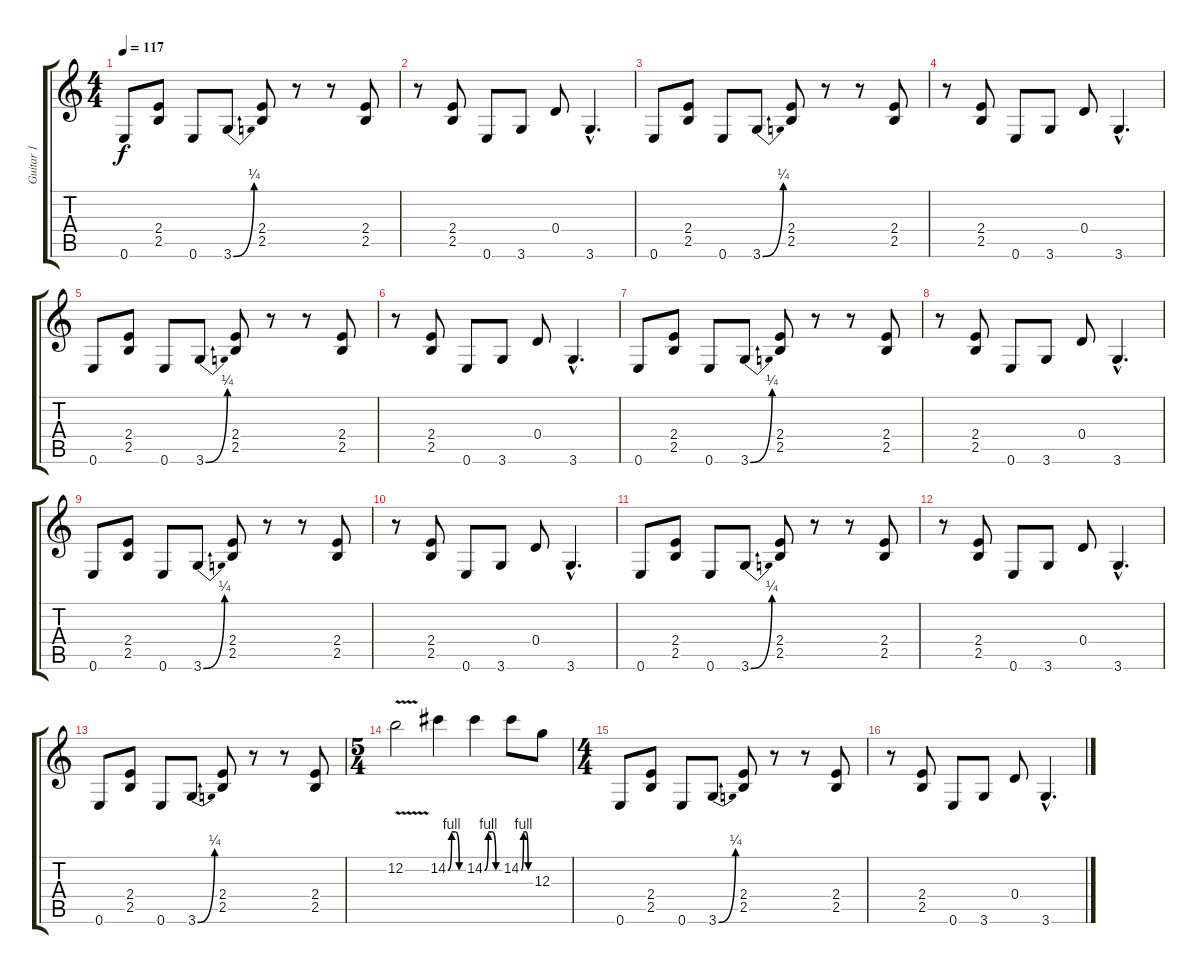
\track ("Guitar 1" "Guitar 1") {instrument electricguitarmuted}
\staff {score tabs}
\tuning (E4 B3 G3 D3 A2 E2) {hide}
\ts (4 4)
\tempo 117
\clef g2
\ks c
0.6.8{dy f} (2.4 2.5).8 0.6.8 3.6{be (bend 0 0 60 1)}.8 (2.4 2.5).8 r.8 r.8 (2.4 2.5).8 |
r.8 (2.4 2.5).8 0.6.8 3.6.8 0.4.8 3.6{hac}.4{d} |
0.6.8 (2.4 2.5).8 0.6.8 3.6{be (bend 0 0 60 1)}.8 (2.4 2.5).8 r.8 r.8 (2.4 2.5).8 |
r.8 (2.4 2.5).8 0.6.8 3.6.8 0.4.8 3.6{hac}.4{d} |
0.6.8 (2.4 2.5).8 0.6.8 3.6{be (bend 0 0 60 1)}.8 (2.4 2.5).8 r.8 r.8 (2.4 2.5).8 |
r.8 (2.4 2.5).8 0.6.8 3.6.8 0.4.8 3.6{hac}.4{d} |
0.6.8 (2.4 2.5).8 0.6.8 3.6{be (bend 0 0 60 1)}.8 (2.4 2.5).8 r.8 r.8 (2.4 2.5).8 |
r.8 (2.4 2.5).8 0.6.8 3.6.8 0.4.8 3.6{hac}.4{d} |
0.6.8 (2.4 2.5).8 0.6.8 3.6{be (bend 0 0 60 1)}.8 (2.4 2.5).8 r.8 r.8 (2.4 2.5).8 |
r.8 (2.4 2.5).8 0.6.8 3.6.8 0.4.8 3.6{hac}.4{d} |
0.6.8 (2.4 2.5).8 0.6.8 3.6{be (bend 0 0 60 1)}.8 (2.4 2.5).8 r.8 r.8 (2.4 2.5).8 |
r.8 (2.4 2.5).8 0.6.8 3.6.8 0.4.8 3.6{hac}.4{d} |
0.6.8 (2.4 2.5).8 0.6.8 3.6{be (bend 0 0 60 1)}.8 (2.4 2.5).8 r.8 r.8 (2.4 2.5).8 |
\ts (5 4)
12.2{v}.2 14.2{be (custom 0 0 15 4 30 4 45 0 60 0)}.4 14.2{be (custom 0 0 15 4 30 4 45 0 60 0)}.4 14.2{be (custom 0 0 15 4 30 4 45 0 60 0)}.8 12.3.8 |
\ts (4 4)
0.6.8 (2.4 2.5).8 0.6.8 3.6{be (bend 0 0 60 1)}.8 (2.4 2.5).8 r.8 r.8 (2.4 2.5).8 |
r.8 (2.4 2.5).8 0.6.8 3.6.8 0.4.8 3.6{hac}.4{d}
